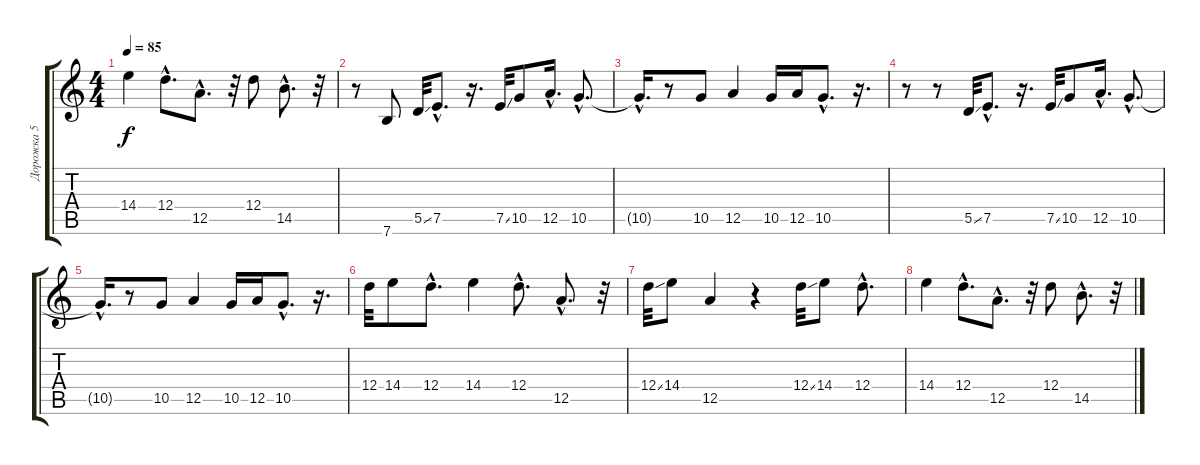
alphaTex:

\track ("Дорожка 5" "Дорожка 5") {instrument distortionguitar}
\staff {score tabs}
\tuning (E4 B3 G3 D3 A2 E2) {hide}
\ts (4 4)
\tempo 85
\clef g2
\ks c
14.4.4{dy f} 12.4{be (hold 0 0 60 0) hac}.8{d} 12.5{hac}.8{d} r.32 12.4{be (hold 0 0 60 0)}.8 14.5{hac}.8{d} r.32 |
r.8 7.6.8 5.5{ss}.32 7.5{hac}.8{d} r.16{d} 7.5{ss}.32 10.5.8 12.5{hac}.16{d} 10.5{hac}.8{d} |
10.5{hac t}.16{d} r.8 10.5.8 12.5.4 10.5.16 12.5.16 10.5{hac}.8{d} r.16{d} |
r.8 r.8 5.5{ss}.32 7.5{hac}.8{d} r.16{d} 7.5{ss}.32 10.5.8 12.5{hac}.16{d} 10.5{hac}.8{d} |
10.5{hac t}.16{d} r.8 10.5.8 12.5.4 10.5.16 12.5.16 10.5{hac}.8{d} r.16{d} |
12.4.32 14.4.8 12.4{hac}.8{d} 14.4.4 12.4{be (hold 0 0 60 0) hac}.8{d} 12.5{hac}.8{d} r.32 |
12.4{ss}.32 14.4.8 12.5.4 r.4 12.4{ss}.32 14.4.8 12.4{hac}.8{d} |
14.4.4 12.4{be (hold 0 0 60 0) hac}.8{d} 12.5{hac}.8{d} r.32 12.4{be (hold 0 0 60 0)}.8 14.5{hac}.8{d} r.32
